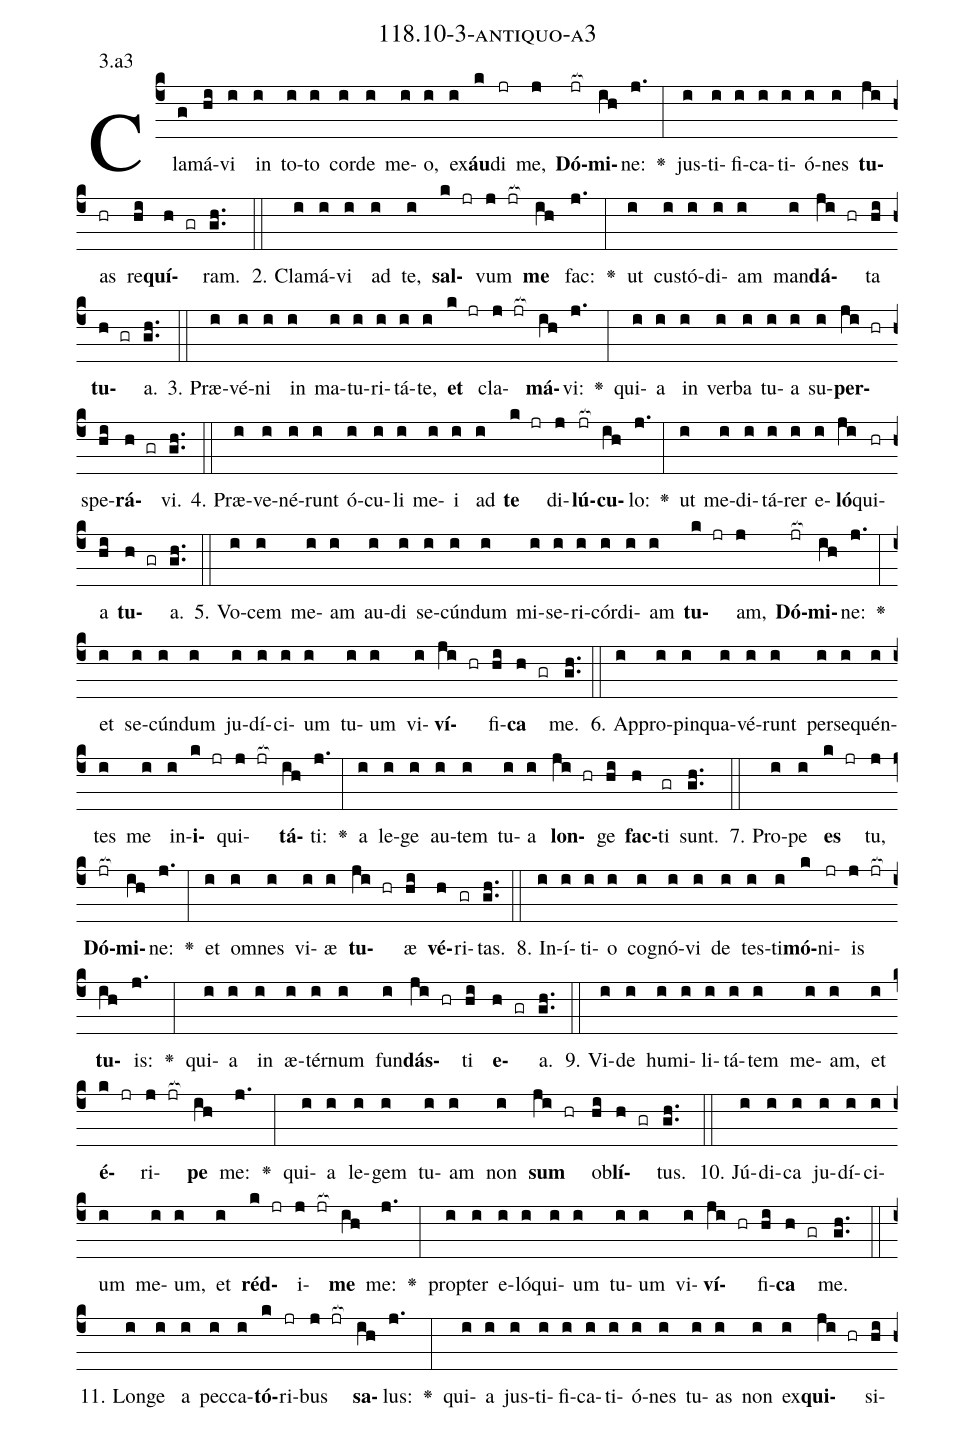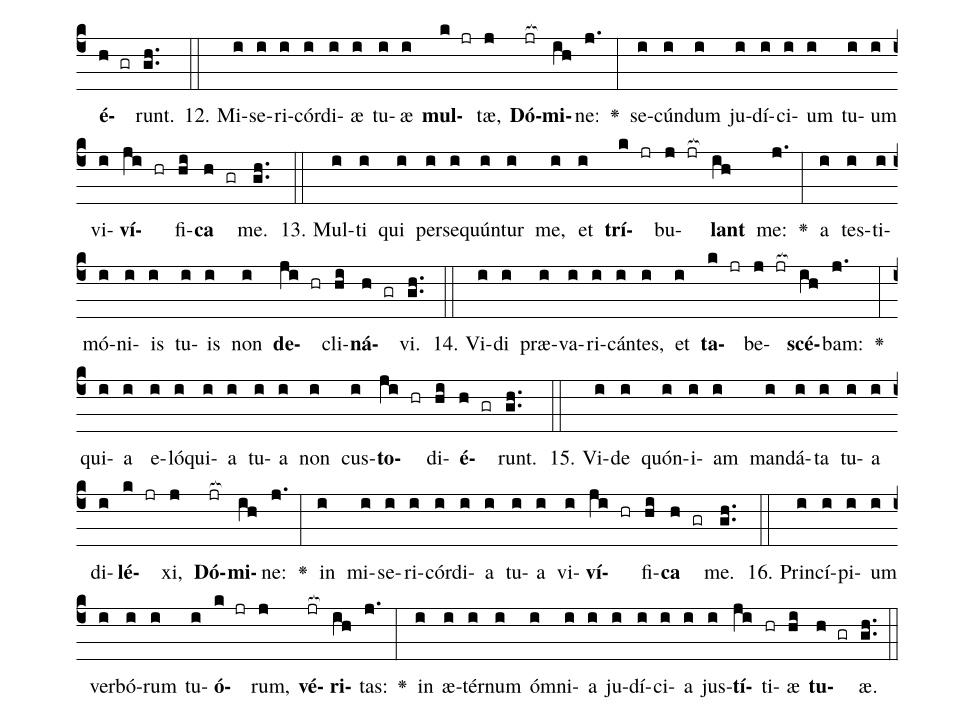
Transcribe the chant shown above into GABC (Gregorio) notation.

name: 118.10-3-antiquo-a3;
annotation: 3.a3;
%%
(c4)Cla(g)má(hi)vi(i) in(i) to(i)to(i) cor(i)de(i) me(i)o,(i) ex(i)<b>áu</b>(k)di(jr) me,(j) <b>Dó</b>(jr[ocb:1{])<b>mi</b>(ih[ocb:0}])ne:(j.) <v>\greheightstar</v>(:) jus(i)ti(i)fi(i)ca(i)ti(i)ó(i)nes(i) <b>tu</b>(ji)as(hr) re(hi)<b>quí</b>(h gr)ram.(gh..) (::)
2. Cla(i)má(i)vi(i) ad(i) te,(i) <b>sal</b>(k jr)vum(j jr[ocb:1{]) <b>me</b>(ih[ocb:0}]) fac:(j.) <v>\greheightstar</v>(:) ut(i) cus(i)tó(i)di(i)am(i) man(i)<b>dá</b>(ji hr)ta(hi) <b>tu</b>(h gr)a.(gh..) (::)
3. Præ(i)vé(i)ni(i) in(i) ma(i)tu(i)ri(i)tá(i)te,(i) <b>et</b>(k jr) cla(j jr[ocb:1{])<b>má</b>(ih[ocb:0}])vi:(j.) <v>\greheightstar</v>(:) qui(i)a(i) in(i) ver(i)ba(i) tu(i)a(i) su(i)<b>per</b>(ji hr)spe(hi)<b>rá</b>(h gr)vi.(gh..) (::)
4. Præ(i)ve(i)né(i)runt(i) ó(i)cu(i)li(i) me(i)i(i) ad(i) <b>te</b>(k jr) di(j)<b>lú</b>(jr[ocb:1{])<b>cu</b>(ih[ocb:0}])lo:(j.) <v>\greheightstar</v>(:) ut(i) me(i)di(i)tá(i)rer(i) e(i)<b>ló</b>(ji)qui(hr)a(hi) <b>tu</b>(h gr)a.(gh..) (::)
5. Vo(i)cem(i) me(i)am(i) au(i)di(i) se(i)cún(i)dum(i) mi(i)se(i)ri(i)cór(i)di(i)am(i) <b>tu</b>(k jr)am,(j) <b>Dó</b>(jr[ocb:1{])<b>mi</b>(ih[ocb:0}])ne:(j.) <v>\greheightstar</v>(:) et(i) se(i)cún(i)dum(i) ju(i)dí(i)ci(i)um(i) tu(i)um(i) vi(i)<b>ví</b>(ji hr)fi(hi)<b>ca</b>(h gr) me.(gh..) (::)
6. Ap(i)pro(i)pin(i)qua(i)vé(i)runt(i) per(i)se(i)quén(i)tes(i) me(i) in(i)<b>i</b>(k jr)qui(j jr[ocb:1{])<b>tá</b>(ih[ocb:0}])ti:(j.) <v>\greheightstar</v>(:) a(i) le(i)ge(i) au(i)tem(i) tu(i)a(i) <b>lon</b>(ji hr)ge(hi) <b>fac</b>(h)ti(gr) sunt.(gh..) (::)
7. Pro(i)pe(i) <b>es</b>(k jr) tu,(j) <b>Dó</b>(jr[ocb:1{])<b>mi</b>(ih[ocb:0}])ne:(j.) <v>\greheightstar</v>(:) et(i) om(i)nes(i) vi(i)æ(i) <b>tu</b>(ji hr)æ(hi) <b>vé</b>(h)ri(gr)tas.(gh..) (::)
8. In(i)í(i)ti(i)o(i) co(i)gnó(i)vi(i) de(i) tes(i)ti(i)<b>mó</b>(k)ni(jr)is(j jr[ocb:1{]) <b>tu</b>(ih[ocb:0}])is:(j.) <v>\greheightstar</v>(:) qui(i)a(i) in(i) æ(i)tér(i)num(i) fun(i)<b>dás</b>(ji hr)ti(hi) <b>e</b>(h gr)a.(gh..) (::)
9. Vi(i)de(i) hu(i)mi(i)li(i)tá(i)tem(i) me(i)am,(i) et(i) <b>é</b>(k jr)ri(j jr[ocb:1{])<b>pe</b>(ih[ocb:0}]) me:(j.) <v>\greheightstar</v>(:) qui(i)a(i) le(i)gem(i) tu(i)am(i) non(i) <b>sum</b>(ji hr) ob(hi)<b>lí</b>(h gr)tus.(gh..) (::)
10. Jú(i)di(i)ca(i) ju(i)dí(i)ci(i)um(i) me(i)um,(i) et(i) <b>réd</b>(k jr)i(j jr[ocb:1{])<b>me</b>(ih[ocb:0}]) me:(j.) <v>\greheightstar</v>(:) prop(i)ter(i) e(i)ló(i)qui(i)um(i) tu(i)um(i) vi(i)<b>ví</b>(ji hr)fi(hi)<b>ca</b>(h gr) me.(gh..) (::)
11. Lon(i)ge(i) a(i) pec(i)ca(i)<b>tó</b>(k)ri(jr)bus(j jr[ocb:1{]) <b>sa</b>(ih[ocb:0}])lus:(j.) <v>\greheightstar</v>(:) qui(i)a(i) jus(i)ti(i)fi(i)ca(i)ti(i)ó(i)nes(i) tu(i)as(i) non(i) ex(i)<b>qui</b>(ji hr)si(hi)<b>é</b>(h gr)runt.(gh..) (::)
12. Mi(i)se(i)ri(i)cór(i)di(i)æ(i) tu(i)æ(i) <b>mul</b>(k jr)tæ,(j) <b>Dó</b>(jr[ocb:1{])<b>mi</b>(ih[ocb:0}])ne:(j.) <v>\greheightstar</v>(:) se(i)cún(i)dum(i) ju(i)dí(i)ci(i)um(i) tu(i)um(i) vi(i)<b>ví</b>(ji hr)fi(hi)<b>ca</b>(h gr) me.(gh..) (::)
13. Mul(i)ti(i) qui(i) per(i)se(i)quún(i)tur(i) me,(i) et(i) <b>trí</b>(k jr)bu(j jr[ocb:1{])<b>lant</b>(ih[ocb:0}]) me:(j.) <v>\greheightstar</v>(:) a(i) tes(i)ti(i)mó(i)ni(i)is(i) tu(i)is(i) non(i) <b>de</b>(ji hr)cli(hi)<b>ná</b>(h gr)vi.(gh..) (::)
14. Vi(i)di(i) præ(i)va(i)ri(i)cán(i)tes,(i) et(i) <b>ta</b>(k jr)be(j jr[ocb:1{])<b>scé</b>(ih[ocb:0}])bam:(j.) <v>\greheightstar</v>(:) qui(i)a(i) e(i)ló(i)qui(i)a(i) tu(i)a(i) non(i) cus(i)<b>to</b>(ji hr)di(hi)<b>é</b>(h gr)runt.(gh..) (::)
15. Vi(i)de(i) quón(i)i(i)am(i) man(i)dá(i)ta(i) tu(i)a(i) di(i)<b>lé</b>(k jr)xi,(j) <b>Dó</b>(jr[ocb:1{])<b>mi</b>(ih[ocb:0}])ne:(j.) <v>\greheightstar</v>(:) in(i) mi(i)se(i)ri(i)cór(i)di(i)a(i) tu(i)a(i) vi(i)<b>ví</b>(ji hr)fi(hi)<b>ca</b>(h gr) me.(gh..) (::)
16. Prin(i)cí(i)pi(i)um(i) ver(i)bó(i)rum(i) tu(i)<b>ó</b>(k jr)rum,(j) <b>vé</b>(jr[ocb:1{])<b>ri</b>(ih[ocb:0}])tas:(j.) <v>\greheightstar</v>(:) in(i) æ(i)tér(i)num(i) óm(i)ni(i)a(i) ju(i)dí(i)ci(i)a(i) jus(i)<b>tí</b>(ji)ti(hr)æ(hi) <b>tu</b>(h gr)æ.(gh..) (::)
